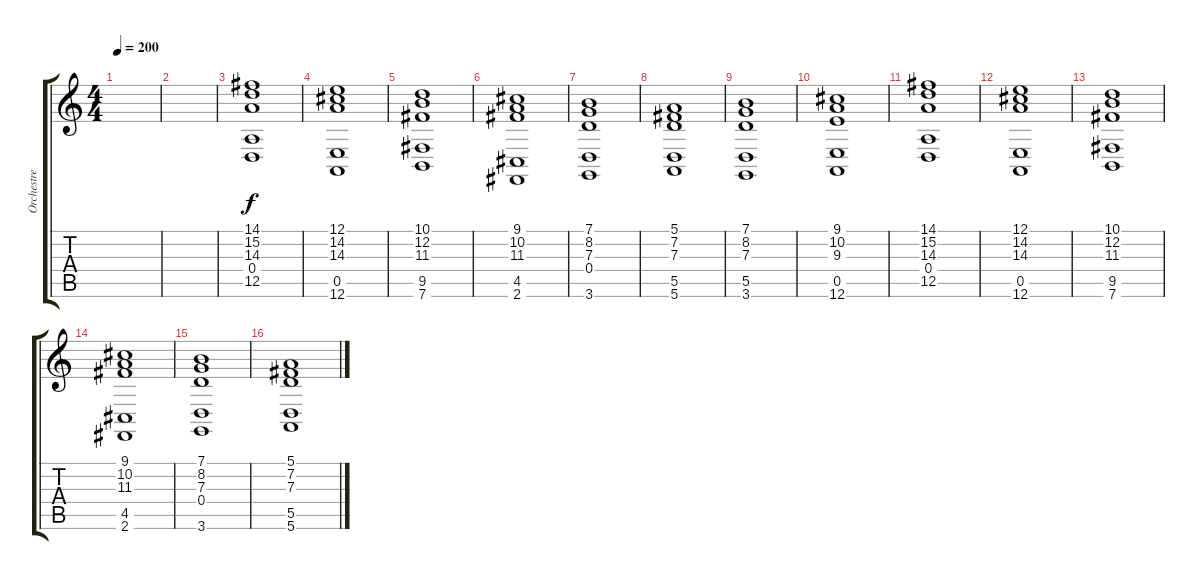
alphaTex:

\track ("Orchestre" "Orchestre") {instrument stringensemble1}
\staff {score tabs}
\tuning (E4 B3 G3 D3 A2 E2) {hide}
\ts (4 4)
\tempo 200
\clef g2
\ks c
|
|
(14.1 15.2 14.3 0.4 12.5).1{volume 13} |
(12.1 14.2 14.3 0.5 12.6).1 |
(10.1 12.2 11.3 9.5 7.6).1 |
(9.1 10.2 11.3 4.5 2.6).1 |
(7.1 8.2 7.3 0.4 3.6).1 |
(5.1 7.2 7.3 5.5 5.6).1 |
(7.1 8.2 7.3 5.5 3.6).1 |
(9.1 10.2 9.3 0.5 12.6).1 |
(14.1 15.2 14.3 0.4 12.5).1 |
(12.1 14.2 14.3 0.5 12.6).1 |
(10.1 12.2 11.3 9.5 7.6).1 |
(9.1 10.2 11.3 4.5 2.6).1 |
(7.1 8.2 7.3 0.4 3.6).1 |
(5.1 7.2 7.3 5.5 5.6).1
